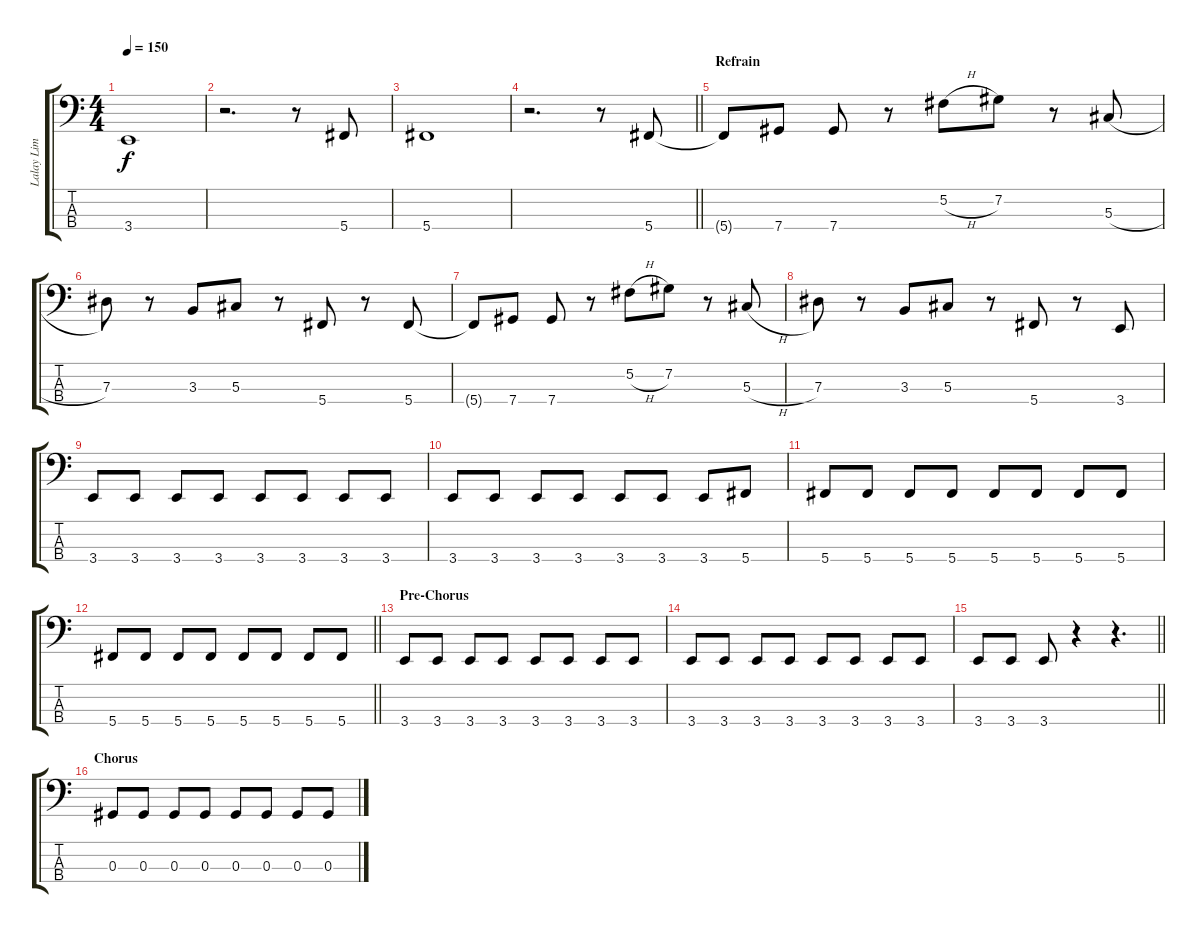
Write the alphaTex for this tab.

\track ("Lalay Lim" "Lalay Lim") {instrument electricbassfinger}
\staff {score tabs}
\tuning (Gb2 Db2 Ab1 Db1) {hide}
\ts (4 4)
\tempo 150
\clef f4
\ks c
3.4.1{dy f} |
r.2{d} r.8 5.4.8 |
5.4.1 |
\barLineRight lightlight
r.2{d} r.8 5.4.8 |
\section ("" "Refrain")
5.4{t}.8 7.4.8 7.4.8 r.8 5.2{h}.8 7.2.8 r.8 5.3{h}.8 |
7.3.8 r.8 3.3.8 5.3.8 r.8 5.4.8 r.8 5.4.8 |
5.4{t}.8 7.4.8 7.4.8 r.8 5.2{h}.8 7.2.8 r.8 5.3{h}.8 |
7.3.8 r.8 3.3.8 5.3.8 r.8 5.4.8 r.8 3.4.8 |
3.4.8 3.4.8 3.4.8 3.4.8 3.4.8 3.4.8 3.4.8 3.4.8 |
3.4.8 3.4.8 3.4.8 3.4.8 3.4.8 3.4.8 3.4.8 5.4.8 |
5.4.8 5.4.8 5.4.8 5.4.8 5.4.8 5.4.8 5.4.8 5.4.8 |
\barLineRight lightlight
5.4.8 5.4.8 5.4.8 5.4.8 5.4.8 5.4.8 5.4.8 5.4.8 |
\section ("" "Pre-Chorus")
3.4.8 3.4.8 3.4.8 3.4.8 3.4.8 3.4.8 3.4.8 3.4.8 |
3.4.8 3.4.8 3.4.8 3.4.8 3.4.8 3.4.8 3.4.8 3.4.8 |
\barLineRight lightlight
3.4.8 3.4.8 3.4.8 r.4 r.4{d} |
\section ("" "Chorus")
0.3.8 0.3.8 0.3.8 0.3.8 0.3.8 0.3.8 0.3.8 0.3.8
